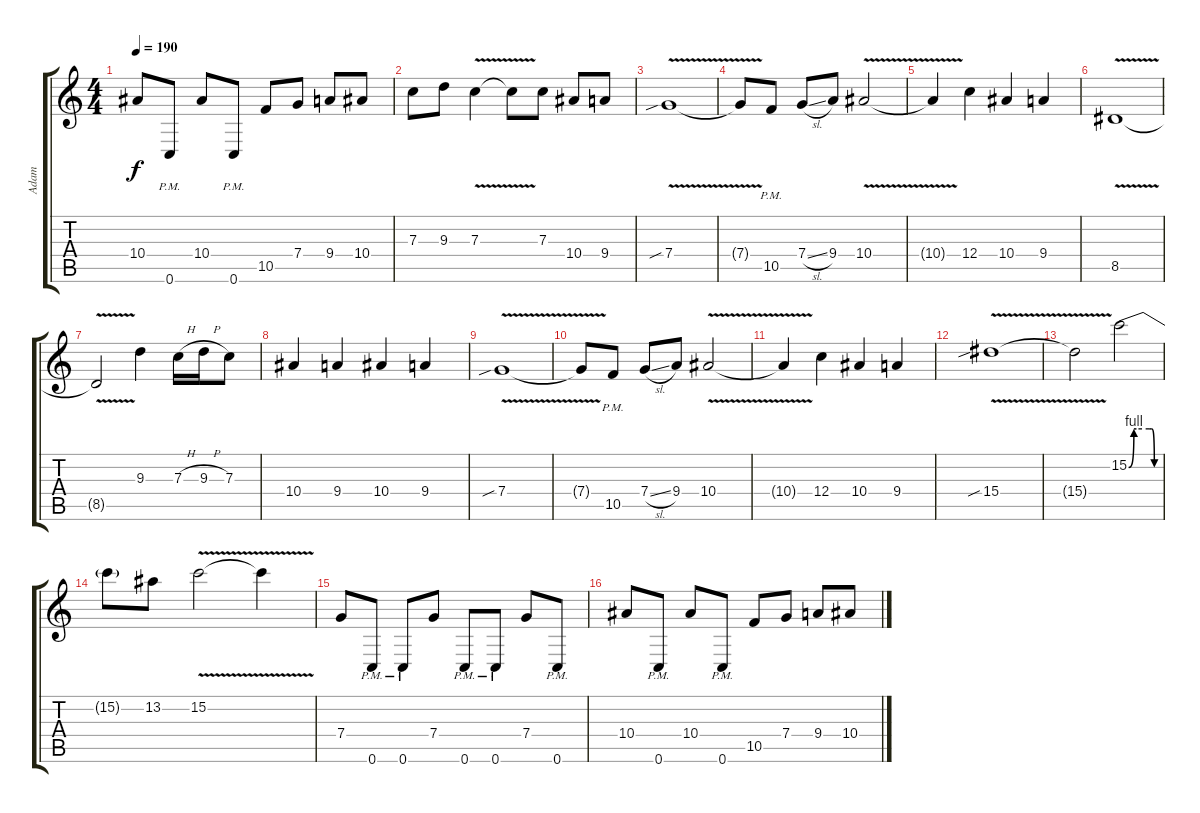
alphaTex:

\track ("Adam " "Adam ") {instrument distortionguitar}
\staff {score tabs}
\tuning (D4 A3 F3 C3 G2 C2) {hide}
\ts (4 4)
\tempo 190
\clef g2
\ks c
10.4.8{dy f} 0.6{pm}.8 10.4.8 0.6{pm}.8 10.5.8 7.4.8 9.4.8 10.4.8 |
7.3.8 9.3.8 7.3{v}.4 7.3{t}.8 7.3.8 10.4.8 9.4.8 |
7.4{v sib}.1 |
7.4{t}.8 10.5{pm}.8 7.4{sl}.8 9.4.8 10.4{v}.2 |
10.4{t}.4 12.4.4 10.4.4 9.4.4 |
8.5{v}.1 |
8.5{t}.2 9.3.4 7.3{h}.16 9.3{h}.16 7.3.8 |
10.4.4 9.4.4 10.4.4 9.4.4 |
7.4{v sib}.1 |
7.4{t}.8 10.5{pm}.8 7.4{sl}.8 9.4.8 10.4{v}.2 |
10.4{t}.4 12.4.4 10.4.4 9.4.4 |
15.4{v sib}.1 |
15.4{t}.2 15.2{be (custom 0 0 10 4 15 4 40 4 45 4 50 0 60 0)}.2 |
15.2{t}.8 13.2.8 15.2{v}.2 15.2{t}.4 |
7.4.8 0.6{pm}.8 0.6{pm}.8 7.4.8 0.6{pm}.8 0.6{pm}.8 7.4.8 0.6{pm}.8 |
10.4.8 0.6{pm}.8 10.4.8 0.6{pm}.8 10.5.8 7.4.8 9.4.8 10.4.8
